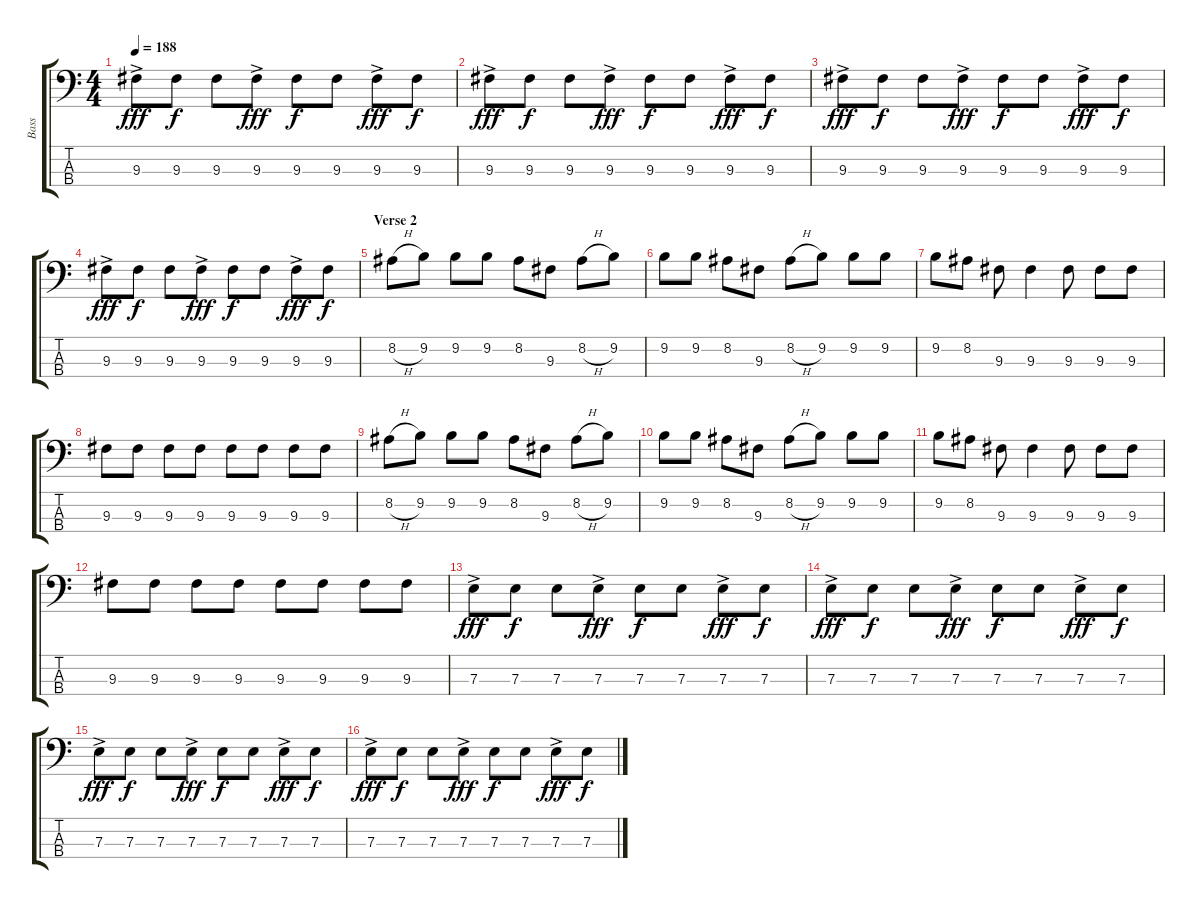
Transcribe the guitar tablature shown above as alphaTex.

\track ("Bass" "Bass") {instrument electricbassfinger}
\staff {score tabs}
\tuning (G2 D2 A1 E1) {hide}
\ts (4 4)
\tempo 188
\clef f4
\ks c
9.3{ac}.8{dy fff} 9.3.8{dy f} 9.3.8 9.3{ac}.8{dy fff} 9.3.8{dy f} 9.3.8 9.3{ac}.8{dy fff} 9.3.8{dy f} |
9.3{ac}.8{dy fff} 9.3.8{dy f} 9.3.8 9.3{ac}.8{dy fff} 9.3.8{dy f} 9.3.8 9.3{ac}.8{dy fff} 9.3.8{dy f} |
9.3{ac}.8{dy fff} 9.3.8{dy f} 9.3.8 9.3{ac}.8{dy fff} 9.3.8{dy f} 9.3.8 9.3{ac}.8{dy fff} 9.3.8{dy f} |
9.3{ac}.8{dy fff} 9.3.8{dy f} 9.3.8 9.3{ac}.8{dy fff} 9.3.8{dy f} 9.3.8 9.3{ac}.8{dy fff} 9.3.8{dy f} |
\section ("" "Verse 2")
8.2{h}.8 9.2.8 9.2.8 9.2.8 8.2.8 9.3.8 8.2{h}.8 9.2.8 |
9.2.8 9.2.8 8.2.8 9.3.8 8.2{h}.8 9.2.8 9.2.8 9.2.8 |
9.2.8 8.2.8 9.3.8 9.3.4 9.3.8 9.3.8 9.3.8 |
9.3.8 9.3.8 9.3.8 9.3.8 9.3.8 9.3.8 9.3.8 9.3.8 |
8.2{h}.8 9.2.8 9.2.8 9.2.8 8.2.8 9.3.8 8.2{h}.8 9.2.8 |
9.2.8 9.2.8 8.2.8 9.3.8 8.2{h}.8 9.2.8 9.2.8 9.2.8 |
9.2.8 8.2.8 9.3.8 9.3.4 9.3.8 9.3.8 9.3.8 |
9.3.8 9.3.8 9.3.8 9.3.8 9.3.8 9.3.8 9.3.8 9.3.8 |
7.3{ac}.8{dy fff} 7.3.8{dy f} 7.3.8 7.3{ac}.8{dy fff} 7.3.8{dy f} 7.3.8 7.3{ac}.8{dy fff} 7.3.8{dy f} |
7.3{ac}.8{dy fff} 7.3.8{dy f} 7.3.8 7.3{ac}.8{dy fff} 7.3.8{dy f} 7.3.8 7.3{ac}.8{dy fff} 7.3.8{dy f} |
7.3{ac}.8{dy fff} 7.3.8{dy f} 7.3.8 7.3{ac}.8{dy fff} 7.3.8{dy f} 7.3.8 7.3{ac}.8{dy fff} 7.3.8{dy f} |
7.3{ac}.8{dy fff} 7.3.8{dy f} 7.3.8 7.3{ac}.8{dy fff} 7.3.8{dy f} 7.3.8 7.3{ac}.8{dy fff} 7.3.8{dy f}
